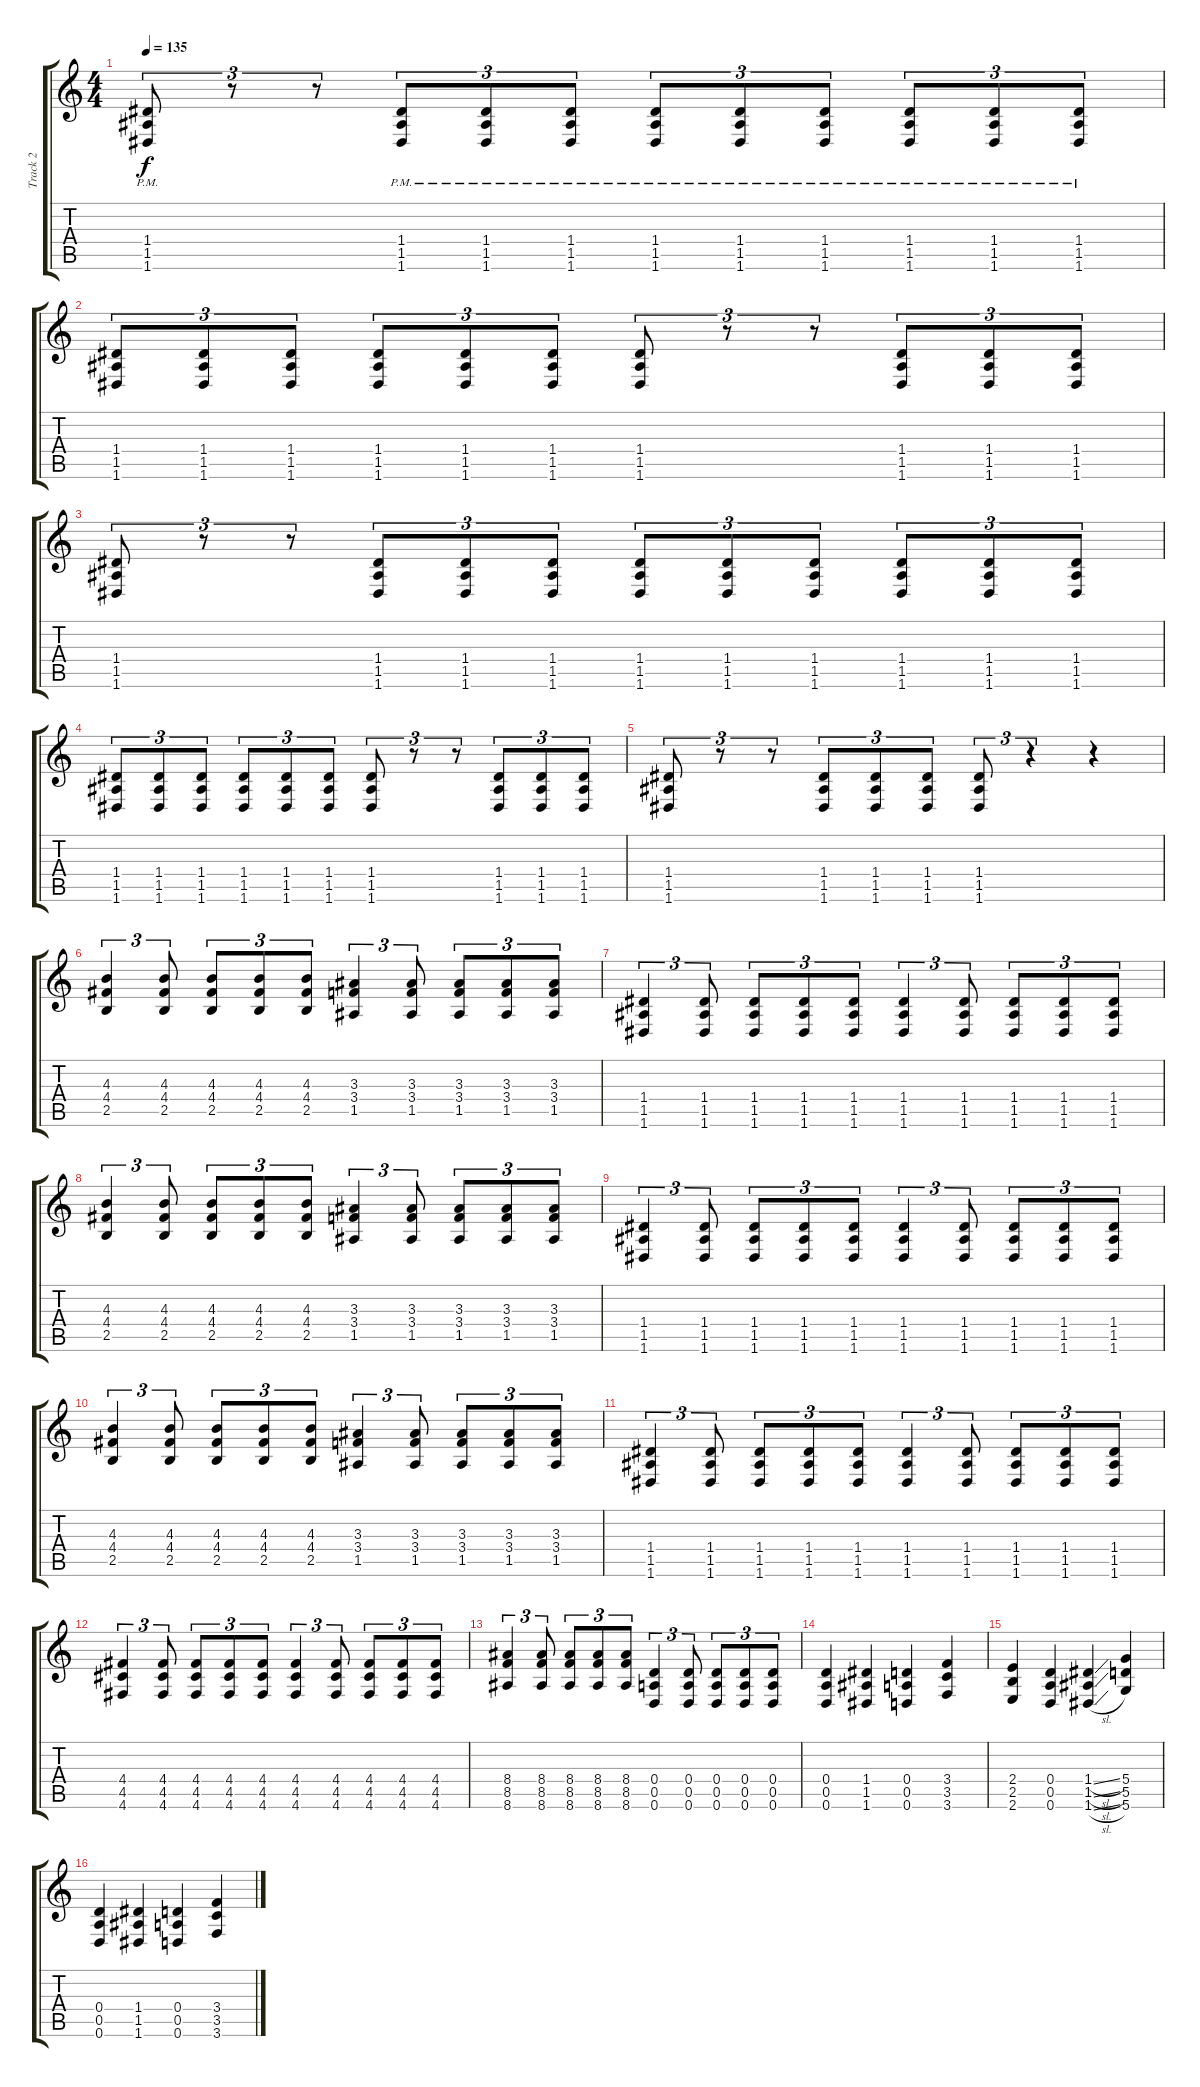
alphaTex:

\track ("Track 2" "Track 2") {instrument distortionguitar}
\staff {score tabs}
\tuning (E4 B3 G3 D3 A2 D2) {hide}
\ts (4 4)
\tempo 135
\clef g2
\ks c
(1.4{pm} 1.5{pm} 1.6{pm}).8{tu (3 2) dy f} r.8{tu (3 2)} r.8{tu (3 2)} (1.4{pm} 1.5{pm} 1.6{pm}).8{tu (3 2)} (1.4{pm} 1.5{pm} 1.6{pm}).8{tu (3 2)} (1.4{pm} 1.5{pm} 1.6{pm}).8{tu (3 2)} (1.4{pm} 1.5{pm} 1.6{pm}).8{tu (3 2)} (1.4{pm} 1.5{pm} 1.6{pm}).8{tu (3 2)} (1.4{pm} 1.5{pm} 1.6{pm}).8{tu (3 2)} (1.4{pm} 1.5{pm} 1.6{pm}).8{tu (3 2)} (1.4{pm} 1.5{pm} 1.6{pm}).8{tu (3 2)} (1.4{pm} 1.5{pm} 1.6{pm}).8{tu (3 2)} |
(1.4 1.5 1.6).8{tu (3 2)} (1.4 1.5 1.6).8{tu (3 2)} (1.4 1.5 1.6).8{tu (3 2)} (1.4 1.5 1.6).8{tu (3 2)} (1.4 1.5 1.6).8{tu (3 2)} (1.4 1.5 1.6).8{tu (3 2)} (1.4 1.5 1.6).8{tu (3 2)} r.8{tu (3 2)} r.8{tu (3 2)} (1.4 1.5 1.6).8{tu (3 2)} (1.4 1.5 1.6).8{tu (3 2)} (1.4 1.5 1.6).8{tu (3 2)} |
(1.4 1.5 1.6).8{tu (3 2)} r.8{tu (3 2)} r.8{tu (3 2)} (1.4 1.5 1.6).8{tu (3 2)} (1.4 1.5 1.6).8{tu (3 2)} (1.4 1.5 1.6).8{tu (3 2)} (1.4 1.5 1.6).8{tu (3 2)} (1.4 1.5 1.6).8{tu (3 2)} (1.4 1.5 1.6).8{tu (3 2)} (1.4 1.5 1.6).8{tu (3 2)} (1.4 1.5 1.6).8{tu (3 2)} (1.4 1.5 1.6).8{tu (3 2)} |
(1.4 1.5 1.6).8{tu (3 2)} (1.4 1.5 1.6).8{tu (3 2)} (1.4 1.5 1.6).8{tu (3 2)} (1.4 1.5 1.6).8{tu (3 2)} (1.4 1.5 1.6).8{tu (3 2)} (1.4 1.5 1.6).8{tu (3 2)} (1.4 1.5 1.6).8{tu (3 2)} r.8{tu (3 2)} r.8{tu (3 2)} (1.4 1.5 1.6).8{tu (3 2)} (1.4 1.5 1.6).8{tu (3 2)} (1.4 1.5 1.6).8{tu (3 2)} |
(1.4 1.5 1.6).8{tu (3 2)} r.8{tu (3 2)} r.8{tu (3 2)} (1.4 1.5 1.6).8{tu (3 2)} (1.4 1.5 1.6).8{tu (3 2)} (1.4 1.5 1.6).8{tu (3 2)} (1.4 1.5 1.6).8{tu (3 2)} r.4{tu (3 2)} r.4 |
(4.3 4.4 2.5).4{tu (3 2)} (4.3 4.4 2.5).8{tu (3 2)} (4.3 4.4 2.5).8{tu (3 2)} (4.3 4.4 2.5).8{tu (3 2)} (4.3 4.4 2.5).8{tu (3 2)} (3.3 3.4 1.5).4{tu (3 2)} (3.3 3.4 1.5).8{tu (3 2)} (3.3 3.4 1.5).8{tu (3 2)} (3.3 3.4 1.5).8{tu (3 2)} (3.3 3.4 1.5).8{tu (3 2)} |
(1.4 1.5 1.6).4{tu (3 2)} (1.4 1.5 1.6).8{tu (3 2)} (1.4 1.5 1.6).8{tu (3 2)} (1.4 1.5 1.6).8{tu (3 2)} (1.4 1.5 1.6).8{tu (3 2)} (1.4 1.5 1.6).4{tu (3 2)} (1.4 1.5 1.6).8{tu (3 2)} (1.4 1.5 1.6).8{tu (3 2)} (1.4 1.5 1.6).8{tu (3 2)} (1.4 1.5 1.6).8{tu (3 2)} |
(4.3 4.4 2.5).4{tu (3 2)} (4.3 4.4 2.5).8{tu (3 2)} (4.3 4.4 2.5).8{tu (3 2)} (4.3 4.4 2.5).8{tu (3 2)} (4.3 4.4 2.5).8{tu (3 2)} (3.3 3.4 1.5).4{tu (3 2)} (3.3 3.4 1.5).8{tu (3 2)} (3.3 3.4 1.5).8{tu (3 2)} (3.3 3.4 1.5).8{tu (3 2)} (3.3 3.4 1.5).8{tu (3 2)} |
(1.4 1.5 1.6).4{tu (3 2)} (1.4 1.5 1.6).8{tu (3 2)} (1.4 1.5 1.6).8{tu (3 2)} (1.4 1.5 1.6).8{tu (3 2)} (1.4 1.5 1.6).8{tu (3 2)} (1.4 1.5 1.6).4{tu (3 2)} (1.4 1.5 1.6).8{tu (3 2)} (1.4 1.5 1.6).8{tu (3 2)} (1.4 1.5 1.6).8{tu (3 2)} (1.4 1.5 1.6).8{tu (3 2)} |
(4.3 4.4 2.5).4{tu (3 2)} (4.3 4.4 2.5).8{tu (3 2)} (4.3 4.4 2.5).8{tu (3 2)} (4.3 4.4 2.5).8{tu (3 2)} (4.3 4.4 2.5).8{tu (3 2)} (3.3 3.4 1.5).4{tu (3 2)} (3.3 3.4 1.5).8{tu (3 2)} (3.3 3.4 1.5).8{tu (3 2)} (3.3 3.4 1.5).8{tu (3 2)} (3.3 3.4 1.5).8{tu (3 2)} |
(1.4 1.5 1.6).4{tu (3 2)} (1.4 1.5 1.6).8{tu (3 2)} (1.4 1.5 1.6).8{tu (3 2)} (1.4 1.5 1.6).8{tu (3 2)} (1.4 1.5 1.6).8{tu (3 2)} (1.4 1.5 1.6).4{tu (3 2)} (1.4 1.5 1.6).8{tu (3 2)} (1.4 1.5 1.6).8{tu (3 2)} (1.4 1.5 1.6).8{tu (3 2)} (1.4 1.5 1.6).8{tu (3 2)} |
(4.4 4.5 4.6).4{tu (3 2)} (4.4 4.5 4.6).8{tu (3 2)} (4.4 4.5 4.6).8{tu (3 2)} (4.4 4.5 4.6).8{tu (3 2)} (4.4 4.5 4.6).8{tu (3 2)} (4.4 4.5 4.6).4{tu (3 2)} (4.4 4.5 4.6).8{tu (3 2)} (4.4 4.5 4.6).8{tu (3 2)} (4.4 4.5 4.6).8{tu (3 2)} (4.4 4.5 4.6).8{tu (3 2)} |
(8.4 8.5 8.6).4{tu (3 2)} (8.4 8.5 8.6).8{tu (3 2)} (8.4 8.5 8.6).8{tu (3 2)} (8.4 8.5 8.6).8{tu (3 2)} (8.4 8.5 8.6).8{tu (3 2)} (0.4 0.5 0.6).4{tu (3 2)} (0.4 0.5 0.6).8{tu (3 2)} (0.4 0.5 0.6).8{tu (3 2)} (0.4 0.5 0.6).8{tu (3 2)} (0.4 0.5 0.6).8{tu (3 2)} |
(0.4 0.5 0.6).4 (1.4 1.5 1.6).4 (0.4 0.5 0.6).4 (3.4 3.5 3.6).4 |
(2.4 2.5 2.6).4 (0.4 0.5 0.6).4 (1.4{sl} 1.5{sl} 1.6{sl}).4 (5.4 5.5 5.6).4 |
(0.4 0.5 0.6).4 (1.4 1.5 1.6).4 (0.4 0.5 0.6).4 (3.4 3.5 3.6).4
